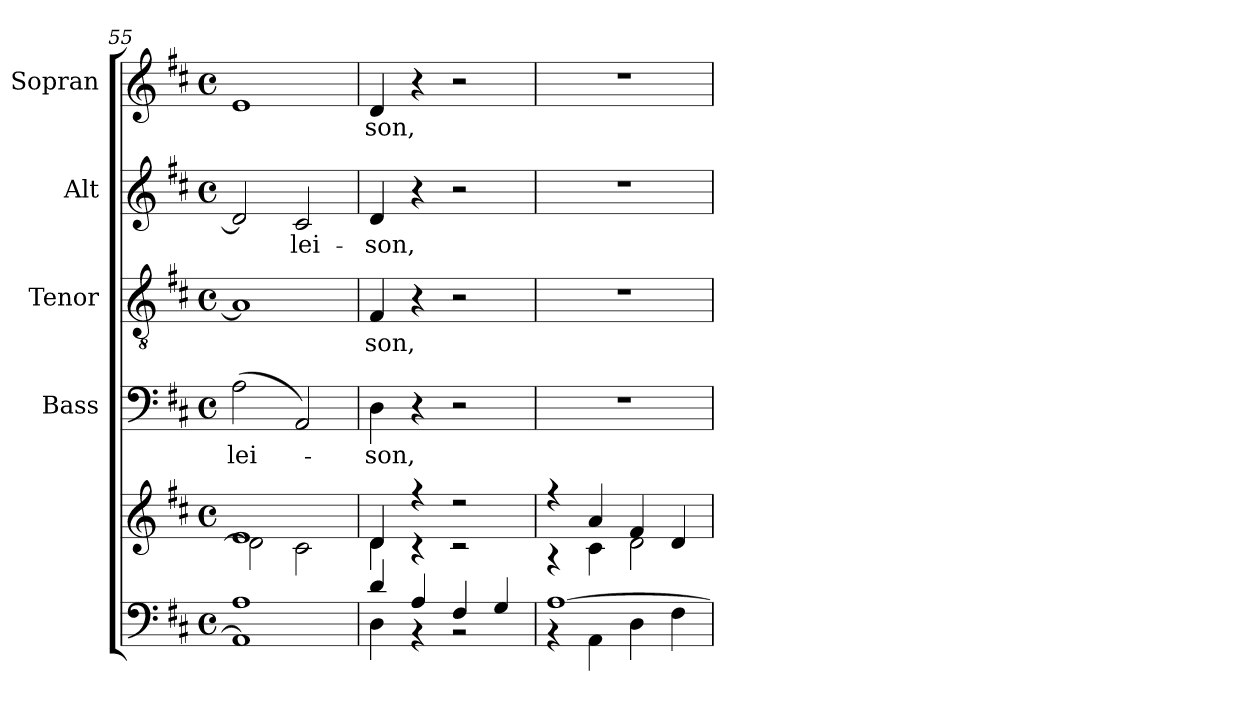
**kern	**kern	**kern	**text	**kern	**text	**kern	**text	**kern	**text
*part5	*part5	*part4	*part4	*part3	*part3	*part2	*part2	*part1	*part1
*staff6	*staff5	*staff4	*staff4	*staff3	*staff3	*staff2	*staff2	*staff1	*staff1
*	*	*I"Bass	*	*I"Tenor	*	*I"Alt	*	*I"Sopran	*
*	*	*I'B.	*	*I'T.	*	*I'A.	*	*I'S.	*
*clefF4	*clefG2	*clefF4	*	*clefGv2	*	*clefG2	*	*clefG2	*
*k[f#c#]	*k[f#c#]	*k[f#c#]	*	*k[f#c#]	*	*k[f#c#]	*	*k[f#c#]	*
*D:	*D:	*D:	*	*D:	*	*D:	*	*D:	*
*M4/4	*M4/4	*M4/4	*	*M4/4	*	*M4/4	*	*M4/4	*
*met(c)	*met(c)	*met(c)	*	*met(c)	*	*met(c)	*	*met(c)	*
=55	=55	=55	=55	=55	=55	=55	=55	=55	=55
*^	*^	*	*	*	*	*	*	*	*
!	!	!	!	!	!LO:LY:b	!	!	!	!	!	!
1A	1AA]	1e	2d\]	(>2A\	-lei-	1A]	.	2d/]	.	1e	.
!	!	!	!	!	!	!	!	!	!LO:LY:b	!	!
.	.	.	2c#\	2AA/)	.	.	.	2c#/	-lei-	.	.
=56	=56	=56	=56	=56	=56	=56	=56	=56	=56	=56	=56
!	!	!	!	!	!LO:LY:b	!	!LO:LY:b	!	!LO:LY:b	!	!LO:LY:b
4d/	4D\	4d/	4d\	4D\	-son,	4F#/	-son,	4d/	-son,	4d/	-son,
4A/	4rBB	4r	4r	4r	.	4r	.	4r	.	4r	.
4F#/	2rBB	2r	2r	2r	.	2r	.	2r	.	2r	.
4G/	.	.	.	.	.	.	.	.	.	.	.
=57	=57	=57	=57	=57	=57	=57	=57	=57	=57	=57	=57
[>1A	4rAA	4r	4r	1r	.	1r	.	1r	.	1r	.
.	4AA\	4a/	4c#\	.	.	.	.	.	.	.	.
.	4D\	4f#/	2d\	.	.	.	.	.	.	.	.
.	4F#\	4d/	.	.	.	.	.	.	.	.	.
*v	*v	*	*	*	*	*	*	*	*	*	*
*	*v	*v	*	*	*	*	*	*	*	*
=	=	=	=	=	=	=	=	=	=
*-	*-	*-	*-	*-	*-	*-	*-	*-	*-
